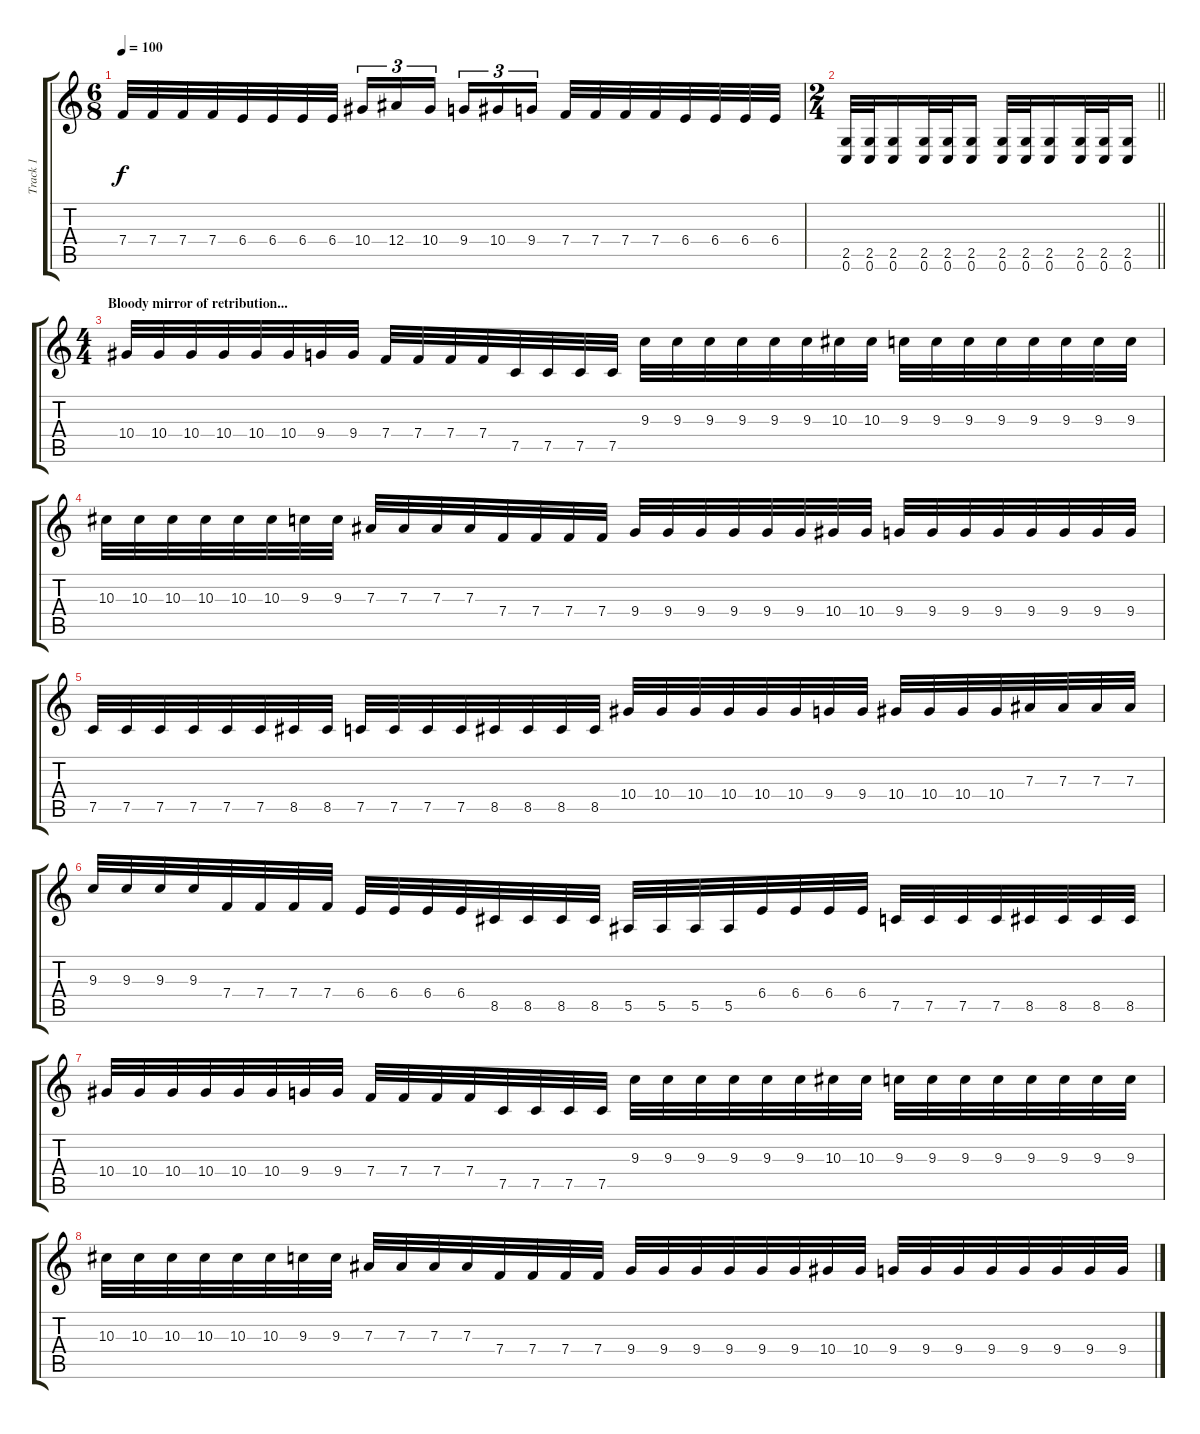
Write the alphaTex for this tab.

\track ("Track 1" "Track 1") {instrument overdrivenguitar}
\staff {score tabs}
\tuning (C4 G3 Eb3 Bb2 F2 C2) {hide}
\ts (6 8)
\tempo 100
\clef g2
\ks c
7.4.32{dy f} 7.4.32 7.4.32 7.4.32 6.4.32 6.4.32 6.4.32 6.4.32{beam splitsecondary} 10.4.16{tu (3 2)} 12.4.16{tu (3 2)} 10.4.16{tu (3 2)} 9.4.16{tu (3 2)} 10.4.16{tu (3 2)} 9.4.16{tu (3 2) beam splitsecondary} 7.4.32 7.4.32 7.4.32 7.4.32 6.4.32 6.4.32 6.4.32 6.4.32 |
\ts (2 4)
\barLineRight lightlight
(2.5 0.6).32 (2.5 0.6).32 (2.5 0.6).16 (2.5 0.6).32 (2.5 0.6).32 (2.5 0.6).16 (2.5 0.6).32 (2.5 0.6).32 (2.5 0.6).16 (2.5 0.6).32 (2.5 0.6).32 (2.5 0.6).16 |
\ts (4 4)
\section ("" "Bloody mirror of retribution...")
10.4.32 10.4.32 10.4.32 10.4.32 10.4.32 10.4.32 9.4.32 9.4.32 7.4.32 7.4.32 7.4.32 7.4.32 7.5.32 7.5.32 7.5.32 7.5.32 9.3.32 9.3.32 9.3.32 9.3.32 9.3.32 9.3.32 10.3.32 10.3.32 9.3.32 9.3.32 9.3.32 9.3.32 9.3.32 9.3.32 9.3.32 9.3.32 |
10.3.32 10.3.32 10.3.32 10.3.32 10.3.32 10.3.32 9.3.32 9.3.32 7.3.32 7.3.32 7.3.32 7.3.32 7.4.32 7.4.32 7.4.32 7.4.32 9.4.32 9.4.32 9.4.32 9.4.32 9.4.32 9.4.32 10.4.32 10.4.32 9.4.32 9.4.32 9.4.32 9.4.32 9.4.32 9.4.32 9.4.32 9.4.32 |
7.5.32 7.5.32 7.5.32 7.5.32 7.5.32 7.5.32 8.5.32 8.5.32 7.5.32 7.5.32 7.5.32 7.5.32 8.5.32 8.5.32 8.5.32 8.5.32 10.4.32 10.4.32 10.4.32 10.4.32 10.4.32 10.4.32 9.4.32 9.4.32 10.4.32 10.4.32 10.4.32 10.4.32 7.3.32 7.3.32 7.3.32 7.3.32 |
9.3.32 9.3.32 9.3.32 9.3.32 7.4.32 7.4.32 7.4.32 7.4.32 6.4.32 6.4.32 6.4.32 6.4.32 8.5.32 8.5.32 8.5.32 8.5.32 5.5.32 5.5.32 5.5.32 5.5.32 6.4.32 6.4.32 6.4.32 6.4.32 7.5.32 7.5.32 7.5.32 7.5.32 8.5.32 8.5.32 8.5.32 8.5.32 |
10.4.32 10.4.32 10.4.32 10.4.32 10.4.32 10.4.32 9.4.32 9.4.32 7.4.32 7.4.32 7.4.32 7.4.32 7.5.32 7.5.32 7.5.32 7.5.32 9.3.32 9.3.32 9.3.32 9.3.32 9.3.32 9.3.32 10.3.32 10.3.32 9.3.32 9.3.32 9.3.32 9.3.32 9.3.32 9.3.32 9.3.32 9.3.32 |
10.3.32 10.3.32 10.3.32 10.3.32 10.3.32 10.3.32 9.3.32 9.3.32 7.3.32 7.3.32 7.3.32 7.3.32 7.4.32 7.4.32 7.4.32 7.4.32 9.4.32 9.4.32 9.4.32 9.4.32 9.4.32 9.4.32 10.4.32 10.4.32 9.4.32 9.4.32 9.4.32 9.4.32 9.4.32 9.4.32 9.4.32 9.4.32
